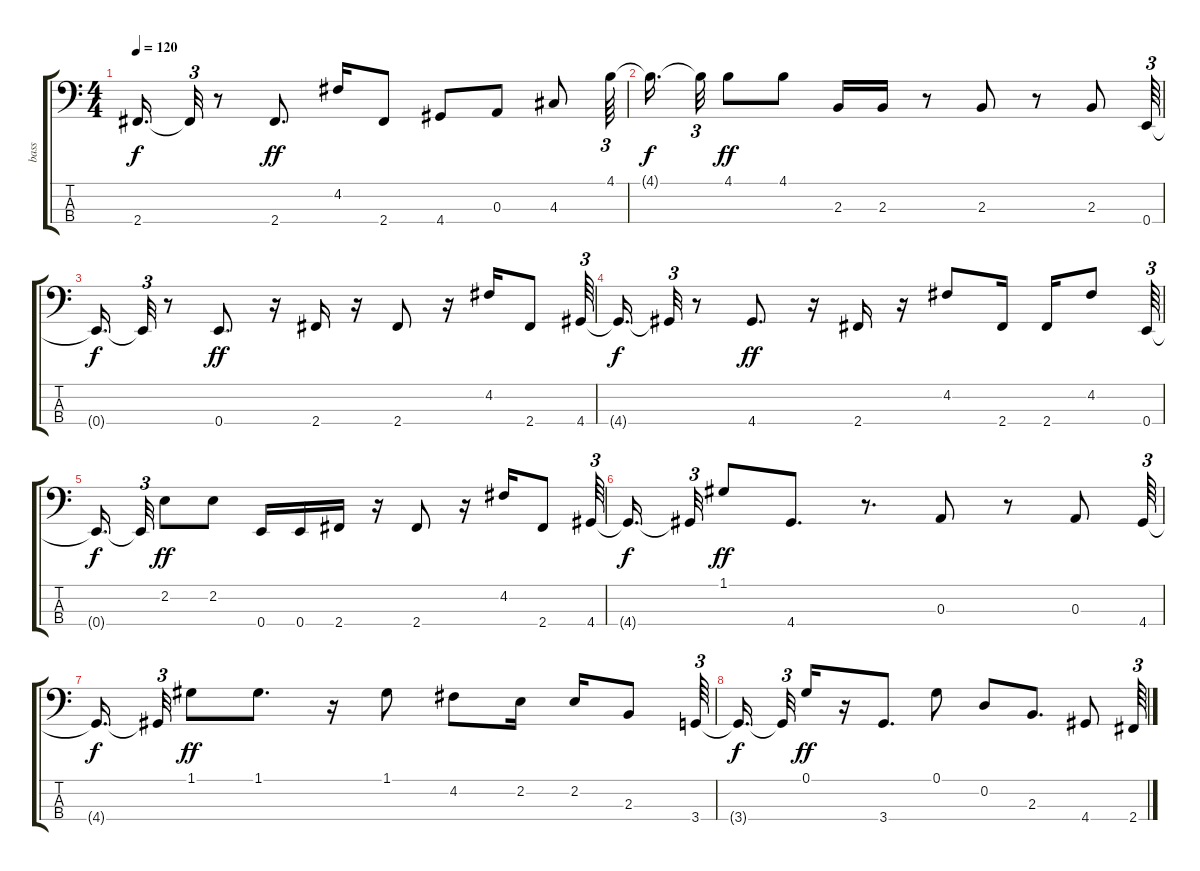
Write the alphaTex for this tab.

\track ("bass" "bass") {instrument electricbasspick}
\staff {score tabs}
\tuning (G2 D2 A1 E1) {hide}
\ts (4 4)
\tempo 120
\clef f4
\ks c
2.4{t}.16{d dy f} 2.4{t}.32{tu (3 2)} r.8 2.4.8{d dy ff} 4.2.16 2.4.8 4.4.8 0.3.8 4.3.8 4.1.64{tu (3 2)} |
4.1{t}.16{d dy f beam splitsecondary} 4.1{t}.32{tu (3 2)} 4.1.8{dy ff} 4.1.8 2.3.16 2.3.16 r.8 2.3.8 r.8 2.3.8 0.4.64{tu (3 2)} |
0.4{t}.16{d dy f} 0.4{t}.32{tu (3 2)} r.8 0.4.8{d dy ff} r.16 2.4.16 r.16 2.4.8 r.16 4.2.16 2.4.8 4.4.64{tu (3 2)} |
4.4{t}.16{d dy f} 4.4{t}.32{tu (3 2)} r.8 4.4.8{d dy ff} r.16 2.4.16 r.16 4.2.8 2.4.16 2.4.16 4.2.8 0.4.64{tu (3 2)} |
0.4{t}.16{d dy f beam splitsecondary} 0.4{t}.32{tu (3 2)} 2.2.8{dy ff} 2.2.8 0.4.16 0.4.16 2.4.16 r.16 2.4.8 r.16 4.2.16 2.4.8 4.4.64{tu (3 2)} |
4.4{t}.16{d dy f beam splitsecondary} 4.4{t}.32{tu (3 2)} 1.1.8{dy ff} 4.4.8{d} r.8{d} 0.3.8 r.8 0.3.8 4.4.64{tu (3 2)} |
4.4{t}.16{d dy f beam splitsecondary} 4.4{t}.32{tu (3 2)} 1.1.8{dy ff} 1.1.8{d} r.16 1.1.8 4.2.8 2.2.16 2.2.16 2.3.8 3.4.64{tu (3 2)} |
3.4{t}.16{d dy f beam splitsecondary} 3.4{t}.32{tu (3 2)} 0.1.16{dy ff} r.16 3.4.8{d} 0.1.8 0.2.8 2.3.8{d} 4.4.8 2.4.64{tu (3 2)}
